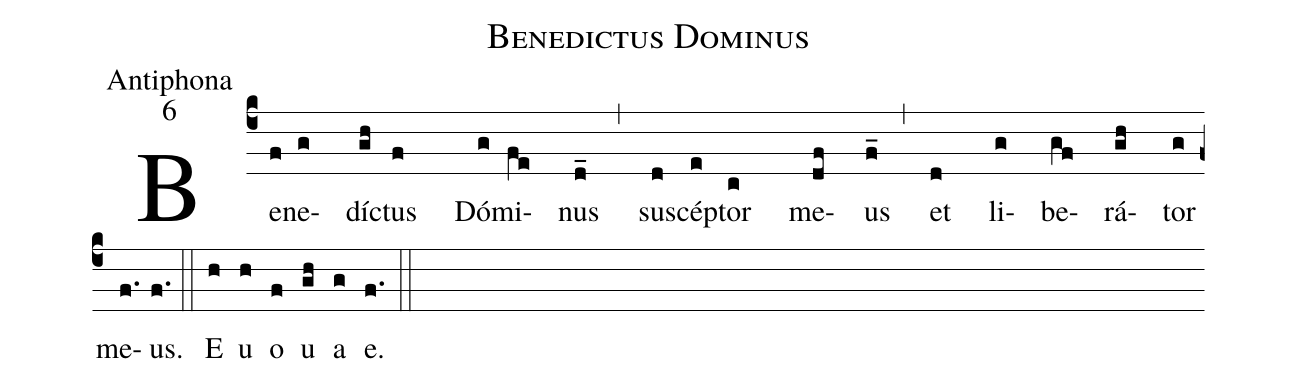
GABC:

name:Benedictus Dominus;
office-part:Antiphona;
mode:6;
%%
(c4) Be(f)ne(g)dí(gh)ctus(f) Dó(g)mi(fe)nus(d_) (,) su(d)scé(e)ptor(c) me(df)us(f_) (,) et(d) li(g)be(gf)rá(gh)tor(gz) me(f.)us.(f.) (::) E(h) u(h) o(f) u(gh) a(g) e.(f.) (::)
